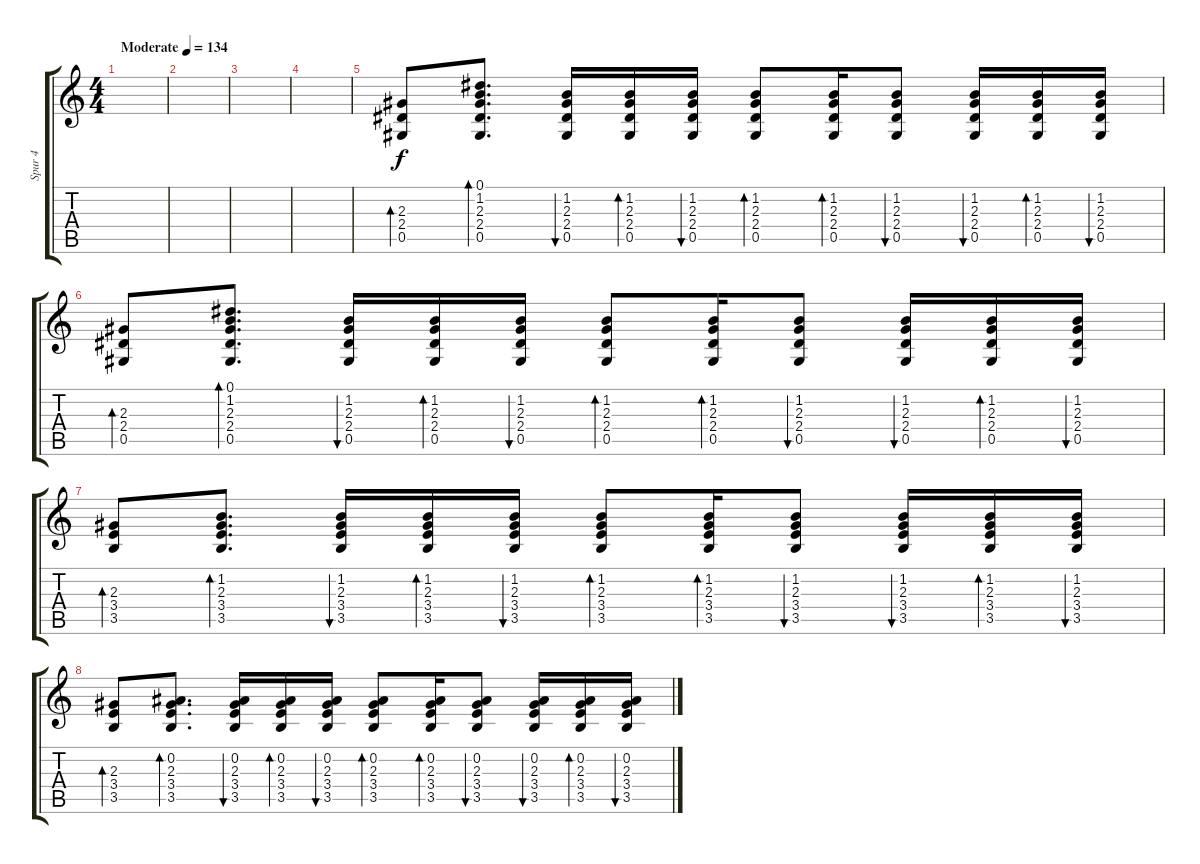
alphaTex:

\track ("Spur 4" "Spur 4") {instrument acousticguitarsteel}
\staff {score tabs}
\tuning (Eb4 Bb3 Gb3 Db3 Ab2 Eb2) {hide}
\ts (4 4)
\tempo (134 "Moderate")
\clef g2
\ks c
|
|
|
|
(2.3 2.4 0.5).8{bd 30} (0.1 1.2 2.3 2.4 0.5).8{d bd 30} (1.2 2.3 2.4 0.5).16{bu 30} (1.2 2.3 2.4 0.5).16{bd 30} (1.2 2.3 2.4 0.5).16{bu 30} (1.2 2.3 2.4 0.5).8{bd 30} (1.2 2.3 2.4 0.5).16{bd 30} (1.2 2.3 2.4 0.5).8{bu 30} (1.2 2.3 2.4 0.5).16{bu 30} (1.2 2.3 2.4 0.5).16{bd 30} (1.2 2.3 2.4 0.5).16{bu 30} |
(2.3 2.4 0.5).8{bd 30} (0.1 1.2 2.3 2.4 0.5).8{d bd 30} (1.2 2.3 2.4 0.5).16{bu 30} (1.2 2.3 2.4 0.5).16{bd 30} (1.2 2.3 2.4 0.5).16{bu 30} (1.2 2.3 2.4 0.5).8{bd 30} (1.2 2.3 2.4 0.5).16{bd 30} (1.2 2.3 2.4 0.5).8{bu 30} (1.2 2.3 2.4 0.5).16{bu 30} (1.2 2.3 2.4 0.5).16{bd 30} (1.2 2.3 2.4 0.5).16{bu 30} |
(2.3 3.4 3.5).8{bd 30} (1.2 2.3 3.4 3.5).8{d bd 30} (1.2 2.3 3.4 3.5).16{bu 30} (1.2 2.3 3.4 3.5).16{bd 30} (1.2 2.3 3.4 3.5).16{bu 30} (1.2 2.3 3.4 3.5).8{bd 30} (1.2 2.3 3.4 3.5).16{bd 30} (1.2 2.3 3.4 3.5).8{bu 30} (1.2 2.3 3.4 3.5).16{bu 30} (1.2 2.3 3.4 3.5).16{bd 30} (1.2 2.3 3.4 3.5).16{bu 30} |
(2.3 3.4 3.5).8{bd 30} (0.2 2.3 3.4 3.5).8{d bd 30} (0.2 2.3 3.4 3.5).16{bu 30} (0.2 2.3 3.4 3.5).16{bd 30} (0.2 2.3 3.4 3.5).16{bu 30} (0.2 2.3 3.4 3.5).8{bd 30} (0.2 2.3 3.4 3.5).16{bd 30} (0.2 2.3 3.4 3.5).8{bu 30} (0.2 2.3 3.4 3.5).16{bu 30} (0.2 2.3 3.4 3.5).16{bd 30} (0.2 2.3 3.4 3.5).16{bu 30}
